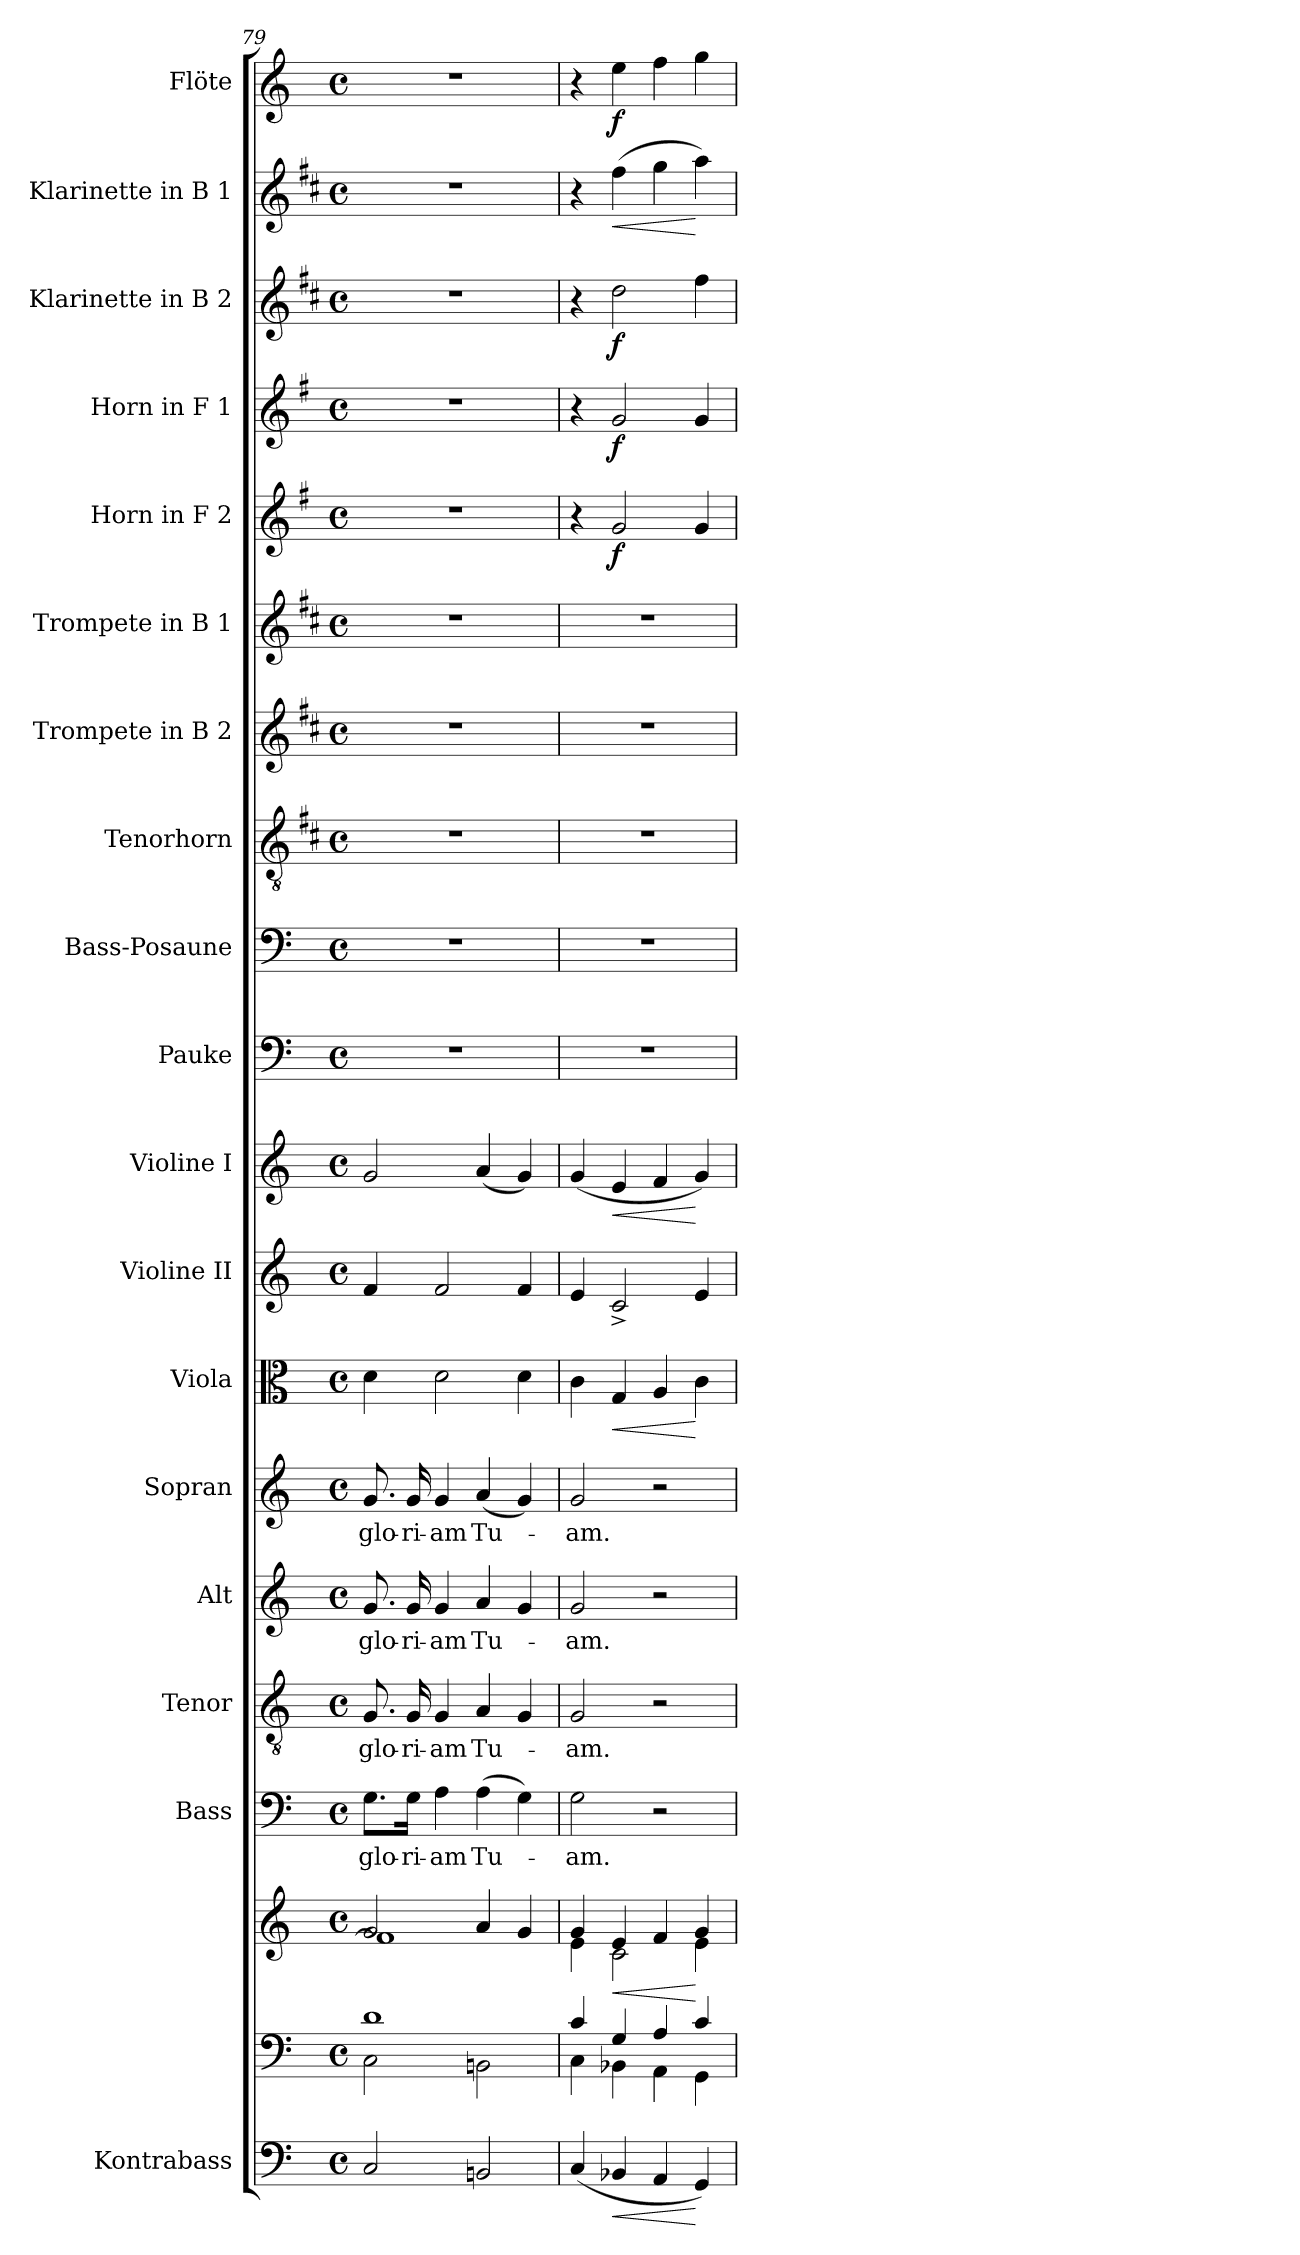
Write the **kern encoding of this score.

**kern	**dynam	**kern	**kern	**dynam	**kern	**text	**kern	**text	**kern	**text	**kern	**text	**kern	**dynam	**kern	**kern	**dynam	**kern	**kern	**kern	**kern	**kern	**kern	**dynam	**kern	**dynam	**kern	**dynam	**kern	**dynam	**kern	**dynam
*part19	*part19	*part18	*part18	*part18	*part17	*part17	*part16	*part16	*part15	*part15	*part14	*part14	*part13	*part13	*part12	*part11	*part11	*part10	*part9	*part8	*part7	*part6	*part5	*part5	*part4	*part4	*part3	*part3	*part2	*part2	*part1	*part1
*staff20	*staff20	*staff19	*staff18	*staff18/19	*staff17	*staff17	*staff16	*staff16	*staff15	*staff15	*staff14	*staff14	*staff13	*staff13	*staff12	*staff11	*staff11	*staff10	*staff9	*staff8	*staff7	*staff6	*staff5	*staff5	*staff4	*staff4	*staff3	*staff3	*staff2	*staff2	*staff1	*staff1
*I"Kontrabass	*	*	*	*	*I"Bass	*	*I"Tenor	*	*I"Alt	*	*I"Sopran	*	*I"Viola	*	*I"Violine II	*I"Violine I	*	*I"Pauke	*I"Bass-Posaune	*I"Tenorhorn	*I"Trompete in B 2	*I"Trompete in B 1	*I"Horn in F 2	*	*I"Horn in F 1	*	*I"Klarinette in B 2	*	*I"Klarinette in B 1	*	*I"Flöte	*
*I'Kb.	*	*	*	*	*I'B	*	*I'T	*	*I'A	*	*I'S	*	*I'Vla.	*	*I'Vl. II	*I'Vl. I	*	*I'Pk.	*I'B. Pos.	*I'T	*	*	*I'Hrn. 2	*	*I'Hrn. 1	*	*	*	*	*	*I'Fl.	*
*clefF4	*	*clefF4	*clefG2	*	*clefF4	*	*clefGv2	*	*clefG2	*	*clefG2	*	*clefC3	*	*clefG2	*clefG2	*	*clefF4	*clefF4	*clefGv2	*clefG2	*clefG2	*clefG2	*	*clefG2	*	*clefG2	*	*clefG2	*	*clefG2	*
*ITrd7c12	*	*	*	*	*	*	*	*	*	*	*	*	*	*	*	*	*	*	*	*ITrd1c2	*ITrd1c2	*ITrd1c2	*ITrd4c7	*	*ITrd4c7	*	*ITrd1c2	*	*ITrd1c2	*	*	*
*k[]	*	*k[]	*k[]	*	*k[]	*	*k[]	*	*k[]	*	*k[]	*	*k[]	*	*k[]	*k[]	*	*k[]	*k[]	*k[]	*k[]	*k[]	*k[]	*	*k[]	*	*k[]	*	*k[]	*	*k[]	*
*C:	*	*C:	*C:	*	*C:	*	*C:	*	*C:	*	*C:	*	*C:	*	*C:	*C:	*	*C:	*C:	*C:	*C:	*C:	*C:	*	*C:	*	*C:	*	*C:	*	*C:	*
*M4/4	*	*M4/4	*M4/4	*	*M4/4	*	*M4/4	*	*M4/4	*	*M4/4	*	*M4/4	*	*M4/4	*M4/4	*	*M4/4	*M4/4	*M4/4	*M4/4	*M4/4	*M4/4	*	*M4/4	*	*M4/4	*	*M4/4	*	*M4/4	*
*met(c)	*	*met(c)	*met(c)	*	*met(c)	*	*met(c)	*	*met(c)	*	*met(c)	*	*met(c)	*	*met(c)	*met(c)	*	*met(c)	*met(c)	*met(c)	*met(c)	*met(c)	*met(c)	*	*met(c)	*	*met(c)	*	*met(c)	*	*met(c)	*
=79	=79	=79	=79	=79	=79	=79	=79	=79	=79	=79	=79	=79	=79	=79	=79	=79	=79	=79	=79	=79	=79	=79	=79	=79	=79	=79	=79	=79	=79	=79	=79	=79
*	*	*^	*^	*	*	*	*	*	*	*	*	*	*	*	*	*	*	*	*	*	*	*	*	*	*	*	*	*	*	*	*	*
!	!	!	!	!	!	!	!	!LO:LY:b	!	!LO:LY:b	!	!LO:LY:b	!	!LO:LY:b	!	!	!	!	!	!	!	!	!	!	!	!	!	!	!	!	!	!	!	!
2CC/	.	1d	2C\	2g/	1f]	.	8.G\L	glo-	8.G/	glo-	8.g/	glo-	8.g/	glo-	4d\	.	4f/	2g/	.	1r	1r	1r	1r	1r	1r	.	1r	.	1r	.	1r	.	1r	.
!	!	!	!	!	!	!	!	!LO:LY:b	!	!LO:LY:b	!	!LO:LY:b	!	!LO:LY:b	!	!	!	!	!	!	!	!	!	!	!	!	!	!	!	!	!	!	!	!
.	.	.	.	.	.	.	16G\Jk	-ri-	16G/	-ri-	16g/	-ri-	16g/	-ri-	.	.	.	.	.	.	.	.	.	.	.	.	.	.	.	.	.	.	.	.
!	!	!	!	!	!	!	!	!LO:LY:b	!	!LO:LY:b	!	!LO:LY:b	!	!LO:LY:b	!	!	!	!	!	!	!	!	!	!	!	!	!	!	!	!	!	!	!	!
.	.	.	.	.	.	.	4A\	-am	4G/	-am	4g/	-am	4g/	-am	2d\	.	2f/	.	.	.	.	.	.	.	.	.	.	.	.	.	.	.	.	.
!	!	!	!	!	!	!	!	!LO:LY:b	!	!LO:LY:b	!	!LO:LY:b	!	!LO:LY:b	!	!	!	!	!	!	!	!	!	!	!	!	!	!	!	!	!	!	!	!
2BBBn/	.	.	2BBn\	4a/	.	.	(>4A\	Tu-	4A/	Tu-	4a/	Tu-	(<4a/	Tu-	.	.	.	(<4a/	.	.	.	.	.	.	.	.	.	.	.	.	.	.	.	.
.	.	.	.	4g/	.	.	4G\)	.	4G/	.	4g/	.	4g/)	.	4d\	.	4f/	4g/)	.	.	.	.	.	.	.	.	.	.	.	.	.	.	.	.
=80	=80	=80	=80	=80	=80	=80	=80	=80	=80	=80	=80	=80	=80	=80	=80	=80	=80	=80	=80	=80	=80	=80	=80	=80	=80	=80	=80	=80	=80	=80	=80	=80	=80	=80
!	!	!	!	!	!	!	!	!LO:LY:b	!	!LO:LY:b	!	!LO:LY:b	!	!LO:LY:b	!	!	!	!	!	!	!	!	!	!	!	!	!	!	!	!	!	!	!	!
(<4CC/	.	4c/	4C\	4g/	4e\	.	2G\	-am.	2G/	-am.	2g/	-am.	2g/	-am.	4c\	.	4e/	(<4g/	.	1r	1r	1r	1r	1r	4r	.	4r	.	4r	.	4r	.	4r	.
!	!LO:HP:b	!	!	!	!	!LO:HP:b	!	!	!	!	!	!	!	!	!	!LO:HP:b	!	!	!LO:HP:b	!	!	!	!	!	!	!LO:DY:b	!	!LO:DY:b	!	!LO:DY:b	!	!LO:HP:b	!	!LO:DY:b
4BBB-X/	<	4G/	4BB-X\	4e/	2c\	<	.	.	.	.	.	.	.	.	4G/	<	2c^</	4e/	<	.	.	.	.	.	2c/	f	2c/	f	2cc\	f	(>4ee\	<	4ee\	f
4AAA/	.	4A/	4AA\	4f/	.	.	2r	.	2r	.	2r	.	2r	.	4A/	.	.	4f/	.	.	.	.	.	.	.	.	.	.	.	.	4ff\	.	4ff\	.
4GGG/)	[	4c/	4GG\	4g/	4e\	[	.	.	.	.	.	.	.	.	4c\	[	4e/	4g/)	[	.	.	.	.	.	4c/	.	4c/	.	4ee\	.	4gg\)	[	4gg\	.
*	*	*v	*v	*	*	*	*	*	*	*	*	*	*	*	*	*	*	*	*	*	*	*	*	*	*	*	*	*	*	*	*	*	*	*
*	*	*	*v	*v	*	*	*	*	*	*	*	*	*	*	*	*	*	*	*	*	*	*	*	*	*	*	*	*	*	*	*	*	*
=	=	=	=	=	=	=	=	=	=	=	=	=	=	=	=	=	=	=	=	=	=	=	=	=	=	=	=	=	=	=	=	=
*-	*-	*-	*-	*-	*-	*-	*-	*-	*-	*-	*-	*-	*-	*-	*-	*-	*-	*-	*-	*-	*-	*-	*-	*-	*-	*-	*-	*-	*-	*-	*-	*-
